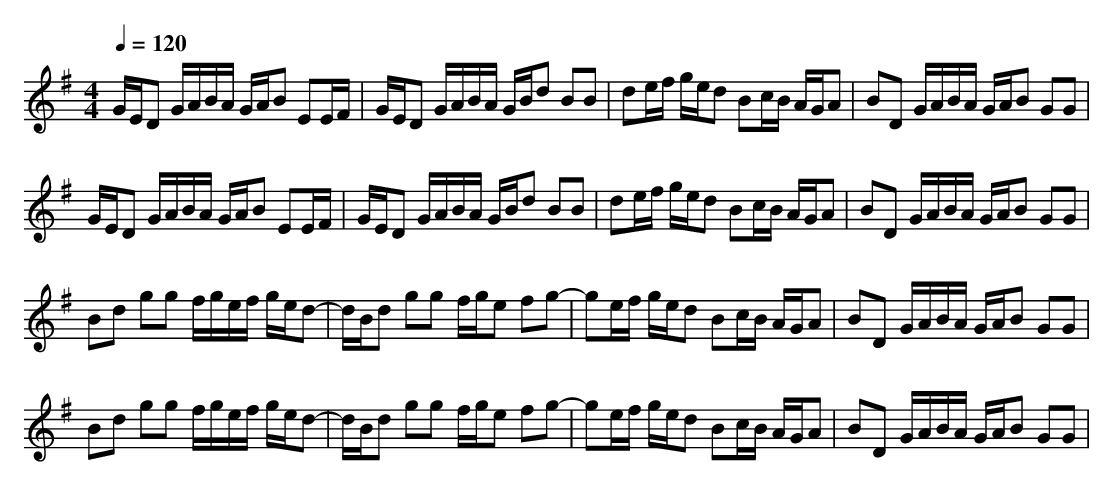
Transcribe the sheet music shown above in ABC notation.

X:1
T:
M: 4/4
L: 1/8
Q:1/4=120
K:G % 1 sharps
G/2E/2D G/2A/2B/2A/2 G/2A/2B EE/2F/2|G/2E/2D G/2A/2B/2A/2 G/2B/2d BB|de/2f/2 g/2e/2d Bc/2B/2 A/2G/2A|BD G/2A/2B/2A/2 G/2A/2B GG|
G/2E/2D G/2A/2B/2A/2 G/2A/2B EE/2F/2|G/2E/2D G/2A/2B/2A/2 G/2B/2d BB|de/2f/2 g/2e/2d Bc/2B/2 A/2G/2A|BD G/2A/2B/2A/2 G/2A/2B GG|
Bd gg f/2g/2e/2f/2 g/2e/2d-|d/2B/2d gg f/2g/2e fg-|ge/2f/2 g/2e/2d Bc/2B/2 A/2G/2A|BD G/2A/2B/2A/2 G/2A/2B GG|
Bd gg f/2g/2e/2f/2 g/2e/2d-|d/2B/2d gg f/2g/2e fg-|ge/2f/2 g/2e/2d Bc/2B/2 A/2G/2A|BD G/2A/2B/2A/2 G/2A/2B GG|
